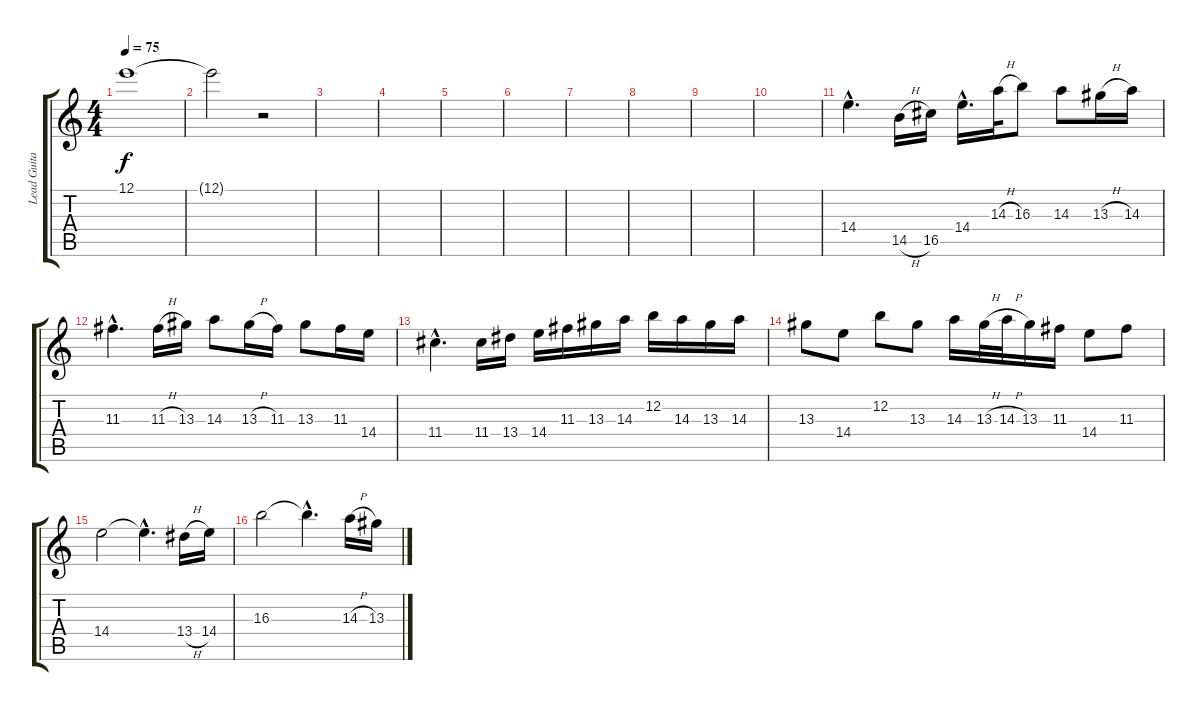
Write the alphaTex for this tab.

\track ("Lead Guitar" "Lead Guita") {instrument overdrivenguitar}
\staff {score tabs}
\tuning (E4 B3 G3 D3 A2 E2) {hide}
\ts (4 4)
\tempo 75
\clef g2
\ks c
12.1.1{dy f} |
12.1{t}.2 r.2 |
|
|
|
|
|
|
|
|
14.4{hac}.4{d} 14.5{h}.16 16.5.16 14.4{hac}.16{d} 14.3{h}.32 16.3.8 14.3.8 13.3{h}.16 14.3.16 |
11.3{hac}.4{d} 11.3{h}.16 13.3.16 14.3.8 13.3{h}.16 11.3.16 13.3.8 11.3.16 14.4.16 |
11.4{hac}.4{d} 11.4.16 13.4.16 14.4.16 11.3.16 13.3.16 14.3.16 12.2.16 14.3.16 13.3.16 14.3.16 |
13.3.8 14.4.8 12.2.8 13.3.8 14.3.16 13.3{h}.32 14.3{h}.32 13.3.16 11.3.16 14.4.8 11.3.8 |
14.4.2{volume 10} 14.4{hac t}.4{d} 13.4{h}.16 14.4.16 |
16.3.2 16.3{hac t}.4{d} 14.3{h}.16 13.3.16
